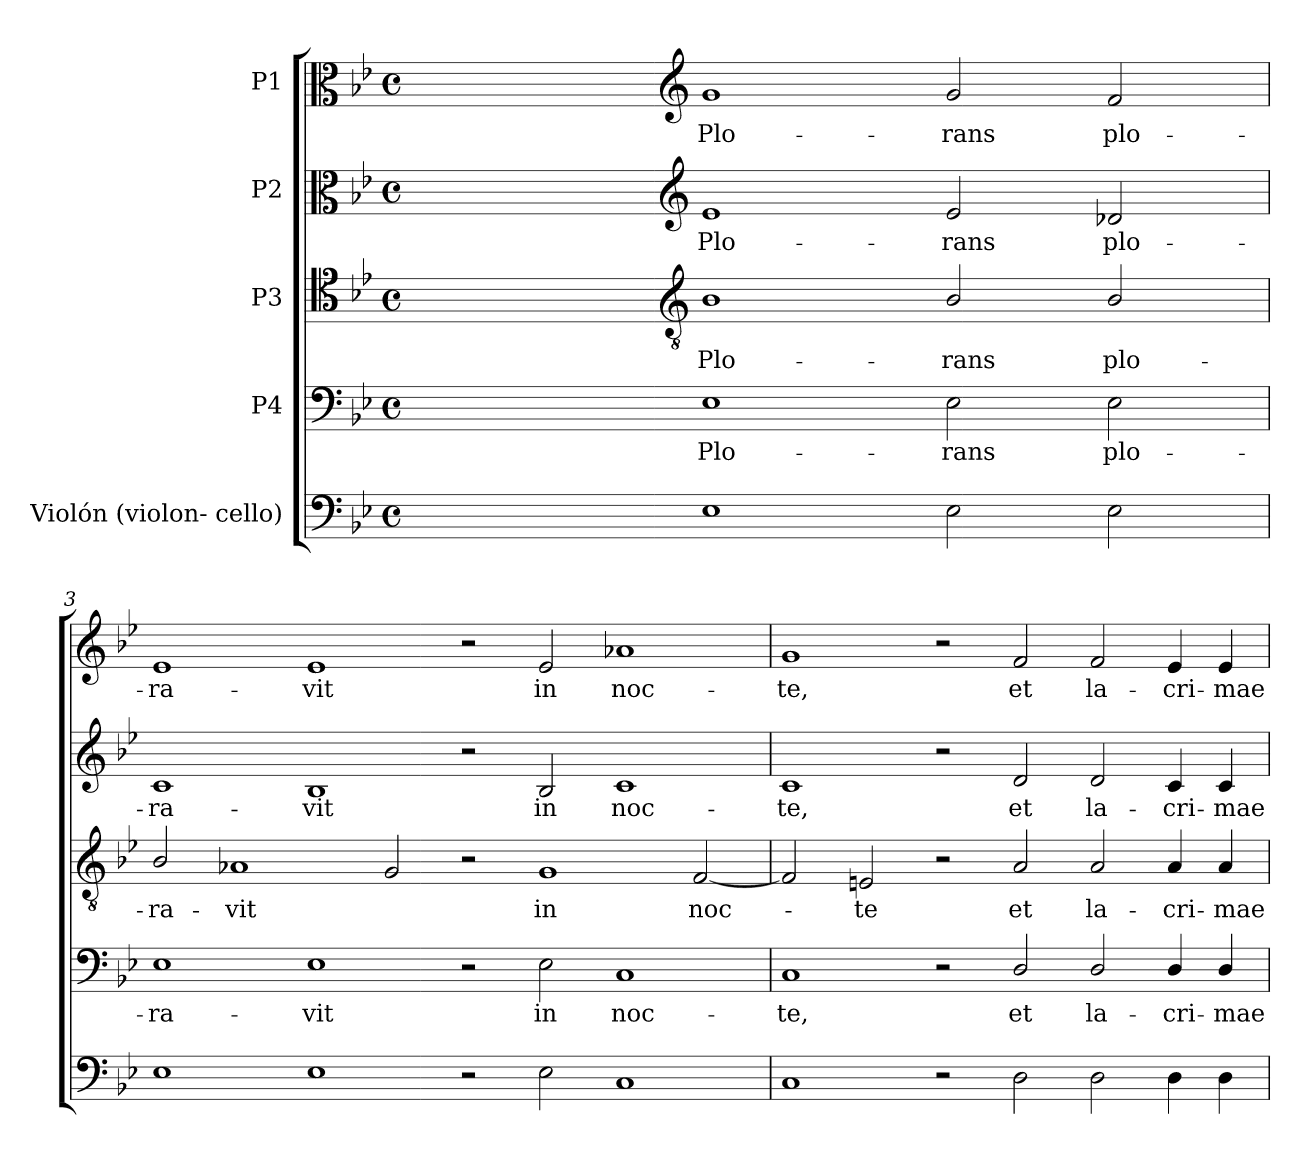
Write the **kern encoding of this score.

**kern	**kern	**text	**kern	**text	**kern	**text	**kern	**text
*part5	*part4	*part4	*part3	*part3	*part2	*part2	*part1	*part1
*staff5	*staff4	*staff4	*staff3	*staff3	*staff2	*staff2	*staff1	*staff1
*I"Violón (violon- cello)	*I"P4	*	*I"P3	*	*I"P2	*	*I"P1	*
!!LO:PB:g=z
*clefF4	*clefF4	*	*clefC4	*	*clefC3	*	*clefC3	*
*	*	*	*ITrd7c12	*	*	*	*	*
*k[b-e-]	*k[b-e-]	*	*k[b-e-]	*	*k[b-e-]	*	*k[b-e-]	*
*B-:	*B-:	*	*B-:	*	*B-:	*	*B-:	*
*M4/4	*M4/4	*	*M4/4	*	*M4/4	*	*M4/4	*
*met(c)	*met(c)	*	*met(c)	*	*met(c)	*	*met(c)	*
=1	=1	=1	=1	=1	=1	=1	=1	=1
1ryy	1ryy	.	1ryy	.	1ryy	.	1ryy	.
=2-	=2-	=2-	=2-	=2-	=2-	=2-	=2-	=2-
*	*	*	*clefGv2	*	*clefG2	*	*clefG2	*
!	!	!LO:LY:b:color=#000000	!	!	!	!	!	!
!	!	!	!	!LO:LY:b:color=#000000	!	!	!	!
!	!	!	!	!	!	!LO:LY:b:color=#000000	!	!
!	!	!	!	!	!	!	!	!LO:LY:b:color=#000000
1E-i	1E-i	Plo-	1BB-i	Plo-	1e-i	Plo-	1gi	Plo-
!	!	!LO:LY:b:color=#000000	!	!	!	!	!	!
!	!	!	!	!LO:LY:b:color=#000000	!	!	!	!
!	!	!	!	!	!	!LO:LY:b:color=#000000	!	!
!	!	!	!	!	!	!	!	!LO:LY:b:color=#000000
2E-i\	2E-i\	-rans	2BB-i/	-rans	2e-i/	-rans	2gi/	-rans
!	!	!LO:LY:b:color=#000000	!	!	!	!	!	!
!	!	!	!	!LO:LY:b:color=#000000	!	!	!	!
!	!	!	!	!	!	!LO:LY:b:color=#000000	!	!
!	!	!	!	!	!	!	!	!LO:LY:b:color=#000000
2E-i\	2E-i\	plo-	2BB-i/	plo-	2d-Xi/	plo-	2fi/	plo-
=3	=3	=3	=3	=3	=3	=3	=3	=3
!	!	!LO:LY:b:color=#000000	!	!	!	!	!	!
!	!	!	!	!LO:LY:b:color=#000000	!	!	!	!
!	!	!	!	!	!	!LO:LY:b:color=#000000	!	!
!	!	!	!	!	!	!	!	!LO:LY:b:color=#000000
1E-i	1E-i	-ra-	2BB-i/	-ra-	1ci	-ra-	1e-i	-ra-
!	!	!	!	!LO:LY:b:color=#000000	!	!	!	!
.	.	.	1AA-Xi	-vit	.	.	.	.
!	!	!LO:LY:b:color=#000000	!	!	!	!	!	!
!	!	!	!	!	!	!LO:LY:b:color=#000000	!	!
!	!	!	!	!	!	!	!	!LO:LY:b:color=#000000
1E-i	1E-i	-vit	.	.	1B-i	-vit	1e-i	-vit
.	.	.	2GGi/	.	.	.	.	.
2r	2r	.	2r	.	2r	.	2r	.
!	!	!LO:LY:b:color=#000000	!	!	!	!	!	!
!	!	!	!	!LO:LY:b:color=#000000	!	!	!	!
!	!	!	!	!	!	!LO:LY:b:color=#000000	!	!
!	!	!	!	!	!	!	!	!LO:LY:b:color=#000000
2E-i\	2E-i\	in	1GGi	in	2B-i/	in	2e-i/	in
!	!	!LO:LY:b:color=#000000	!	!	!	!	!	!
!	!	!	!	!	!	!LO:LY:b:color=#000000	!	!
!	!	!	!	!	!	!	!	!LO:LY:b:color=#000000
1Ci	1Ci	noc-	.	.	1ci	noc-	1a-Xi	noc-
!	!	!	!	!LO:LY:b:color=#000000	!	!	!	!
.	.	.	[2FFi/	noc-	.	.	.	.
=4	=4	=4	=4	=4	=4	=4	=4	=4
!	!	!LO:LY:b:color=#000000	!	!	!	!	!	!
!	!	!	!	!	!	!LO:LY:b:color=#000000	!	!
!	!	!	!	!	!	!	!	!LO:LY:b:color=#000000
1Ci	1Ci	-te,	2FFi/]	.	1ci	-te,	1gi	-te,
!	!	!	!	!LO:LY:b:color=#000000	!	!	!	!
.	.	.	2EEni/	-te	.	.	.	.
2r	2r	.	2r	.	2r	.	2r	.
!	!	!LO:LY:b:color=#000000	!	!	!	!	!	!
!	!	!	!	!LO:LY:b:color=#000000	!	!	!	!
!	!	!	!	!	!	!LO:LY:b:color=#000000	!	!
!	!	!	!	!	!	!	!	!LO:LY:b:color=#000000
2Di\	2Di/	et	2AAi/	et	2di/	et	2fi/	et
!	!	!LO:LY:b:color=#000000	!	!	!	!	!	!
!	!	!	!	!LO:LY:b:color=#000000	!	!	!	!
!	!	!	!	!	!	!LO:LY:b:color=#000000	!	!
!	!	!	!	!	!	!	!	!LO:LY:b:color=#000000
2Di\	2Di/	la-	2AAi/	la-	2di/	la-	2fi/	la-
!	!	!LO:LY:b:color=#000000	!	!	!	!	!	!
!	!	!	!	!LO:LY:b:color=#000000	!	!	!	!
!	!	!	!	!	!	!LO:LY:b:color=#000000	!	!
!	!	!	!	!	!	!	!	!LO:LY:b:color=#000000
4Di\	4Di/	-cri-	4AAi/	-cri-	4ci/	-cri-	4e-i/	-cri-
!	!	!LO:LY:b:color=#000000	!	!	!	!	!	!
!	!	!	!	!LO:LY:b:color=#000000	!	!	!	!
!	!	!	!	!	!	!LO:LY:b:color=#000000	!	!
!	!	!	!	!	!	!	!	!LO:LY:b:color=#000000
4Di\	4Di/	-mae	4AAi/	-mae	4ci/	-mae	4e-i/	-mae
=	=	=	=	=	=	=	=	=
*-	*-	*-	*-	*-	*-	*-	*-	*-
